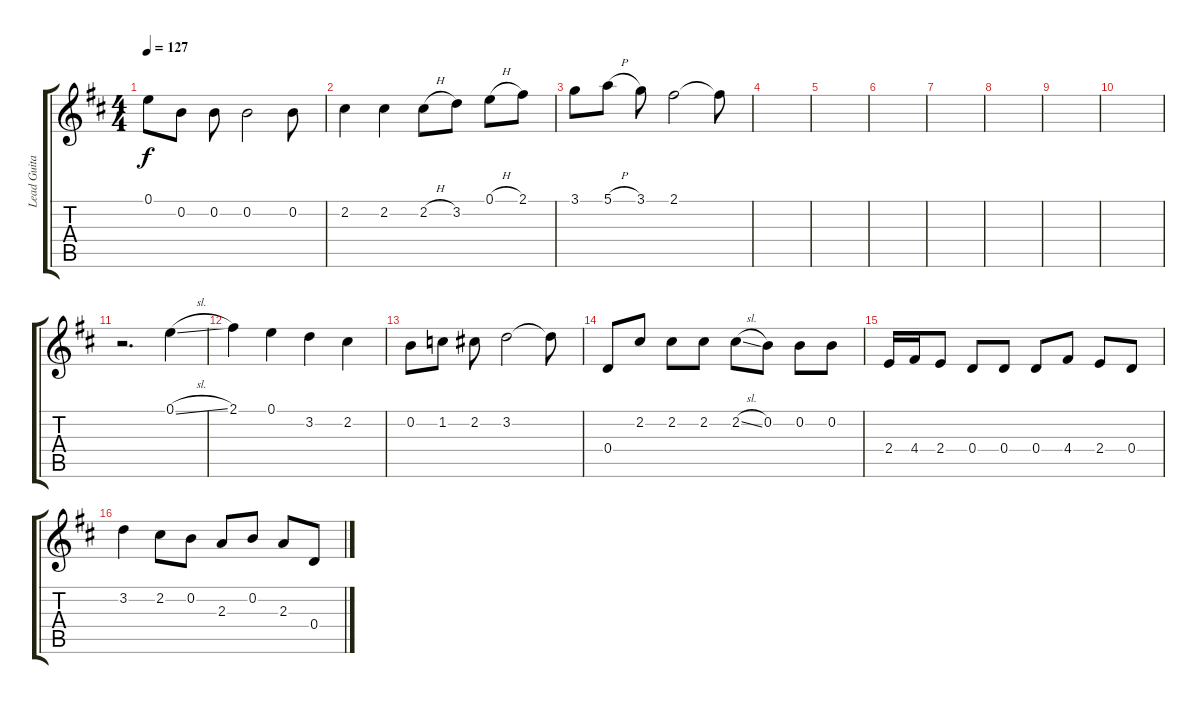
\track ("Lead Guitar 2 " "Lead Guita") {instrument electricguitarjazz}
\staff {score tabs}
\tuning (E4 B3 G3 D3 A2 D2) {hide}
\ts (4 4)
\tempo 127
\clef g2
\ks d
0.1.8{dy f} 0.2.8 0.2.8 0.2.2 0.2.8 |
2.2.4 2.2.4 2.2{h}.8 3.2.8 0.1{h}.8 2.1.8 |
3.1.8 5.1{h}.8 3.1.8 2.1.2 2.1{t}.8 |
|
|
|
|
|
|
|
r.2{d} 0.1{sl}.4 |
2.1.4 0.1.4 3.2.4 2.2.4 |
0.2.8 1.2.8 2.2.8 3.2.2 3.2{t}.8 |
0.4.8 2.2.8 2.2.8 2.2.8 2.2{sl}.8 0.2.8 0.2.8 0.2.8 |
2.4.16 4.4.16 2.4.8 0.4.8 0.4.8 0.4.8 4.4.8 2.4.8 0.4.8 |
3.2.4 2.2.8 0.2.8 2.3.8 0.2.8 2.3.8 0.4.8
